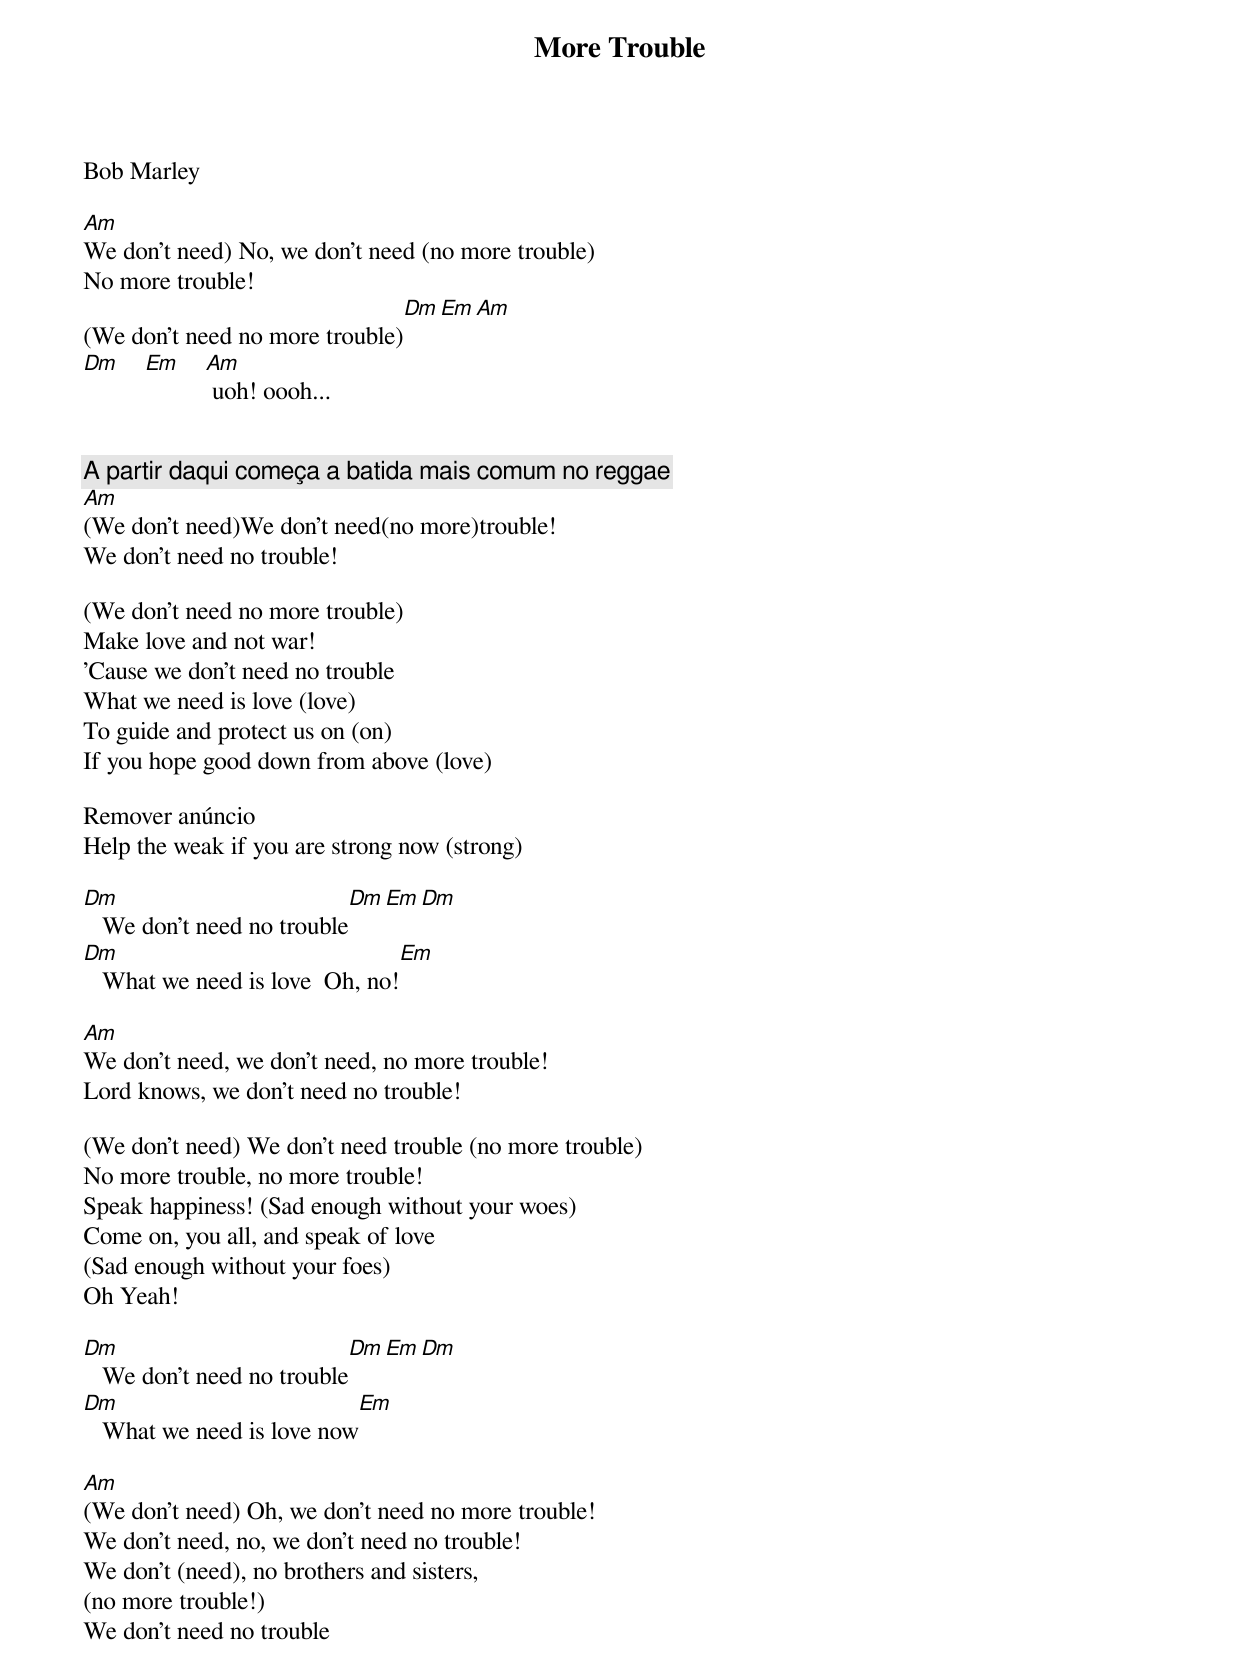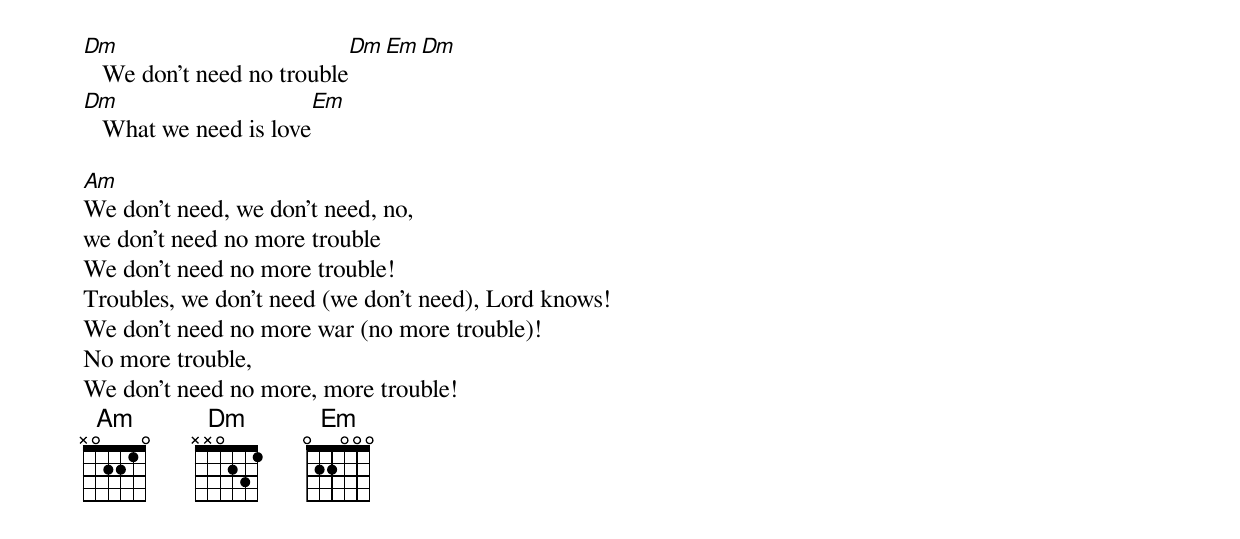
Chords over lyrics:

More Trouble
Bob Marley

Am
We don't need) No, we don't need (no more trouble)
No more trouble!
                                Dm  Em  Am
(We don't need no more trouble)
Dm  Em  Am
         uoh! oooh...


[A partir daqui começa a batida mais comum no reggae]
Am
(We don't need)We don't need(no more)trouble!
We don't need no trouble!

(We don't need no more trouble)
Make love and not war!
'Cause we don't need no trouble
What we need is love (love)
To guide and protect us on (on)
If you hope good down from above (love)

Remover anúncio
Help the weak if you are strong now (strong)

Dm                         Dm  Em  Dm
   We don't need no trouble
Dm                               Em
   What we need is love  Oh, no!

Am
We don't need, we don't need, no more trouble!
Lord knows, we don't need no trouble!

(We don't need) We don't need trouble (no more trouble)
No more trouble, no more trouble!
Speak happiness! (Sad enough without your woes)
Come on, you all, and speak of love
(Sad enough without your foes)
Oh Yeah!

Dm                         Dm  Em  Dm
   We don't need no trouble
Dm                         Em
   What we need is love now

Am
(We don't need) Oh, we don't need no more trouble!
We don't need, no, we don't need no trouble!
We don't (need), no brothers and sisters,
(no more trouble!)
We don't need no trouble

Dm                          Dm  Em  Dm
   We don't need no trouble
Dm                      Em
   What we need is love

Am
We don't need, we don't need, no,
we don't need no more trouble
We don't need no more trouble!
Troubles, we don't need (we don't need), Lord knows!
We don't need no more war (no more trouble)!
No more trouble,
We don't need no more, more trouble!
